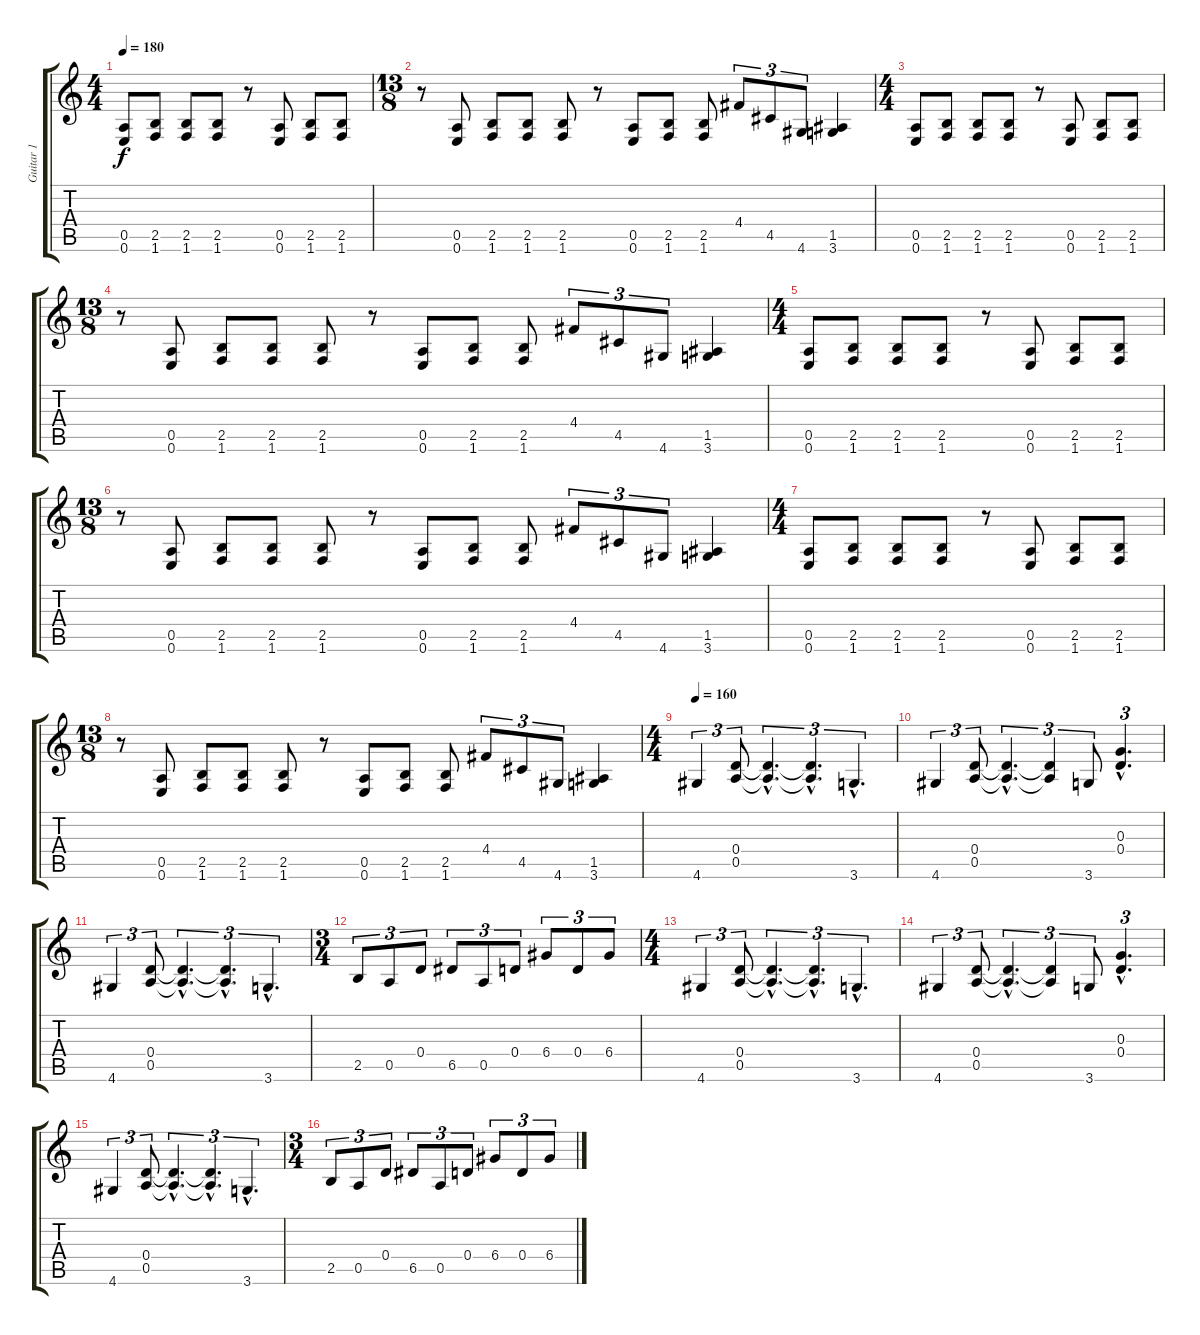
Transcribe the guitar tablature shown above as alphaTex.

\track ("Guitar 1" "Guitar 1") {instrument distortionguitar}
\staff {score tabs}
\tuning (E4 B3 G3 D3 A2 E2) {hide}
\ts (4 4)
\tempo 180
\clef g2
\ks c
(0.5 0.6).8{dy f} (2.5 1.6).8 (2.5 1.6).8 (2.5 1.6).8 r.8 (0.5 0.6).8 (2.5 1.6).8 (2.5 1.6).8 |
\ts (13 8)
r.8 (0.5 0.6).8 (2.5 1.6).8 (2.5 1.6).8 (2.5 1.6).8 r.8 (0.5 0.6).8 (2.5 1.6).8 (2.5 1.6).8 4.4.8{tu (3 2)} 4.5.8{tu (3 2)} 4.6.8{tu (3 2)} (1.5 3.6).4 |
\ts (4 4)
(0.5 0.6).8 (2.5 1.6).8 (2.5 1.6).8 (2.5 1.6).8 r.8 (0.5 0.6).8 (2.5 1.6).8 (2.5 1.6).8 |
\ts (13 8)
r.8 (0.5 0.6).8 (2.5 1.6).8 (2.5 1.6).8 (2.5 1.6).8 r.8 (0.5 0.6).8 (2.5 1.6).8 (2.5 1.6).8 4.4.8{tu (3 2)} 4.5.8{tu (3 2)} 4.6.8{tu (3 2)} (1.5 3.6).4 |
\ts (4 4)
(0.5 0.6).8 (2.5 1.6).8 (2.5 1.6).8 (2.5 1.6).8 r.8 (0.5 0.6).8 (2.5 1.6).8 (2.5 1.6).8 |
\ts (13 8)
r.8 (0.5 0.6).8 (2.5 1.6).8 (2.5 1.6).8 (2.5 1.6).8 r.8 (0.5 0.6).8 (2.5 1.6).8 (2.5 1.6).8 4.4.8{tu (3 2)} 4.5.8{tu (3 2)} 4.6.8{tu (3 2)} (1.5 3.6).4 |
\ts (4 4)
(0.5 0.6).8 (2.5 1.6).8 (2.5 1.6).8 (2.5 1.6).8 r.8 (0.5 0.6).8 (2.5 1.6).8 (2.5 1.6).8 |
\ts (13 8)
r.8 (0.5 0.6).8 (2.5 1.6).8 (2.5 1.6).8 (2.5 1.6).8 r.8 (0.5 0.6).8 (2.5 1.6).8 (2.5 1.6).8 4.4.8{tu (3 2)} 4.5.8{tu (3 2)} 4.6.8{tu (3 2)} (1.5 3.6).4 |
\ts (4 4)
\tempo 160
4.6.4{tu (3 2)} (0.4 0.5).8{tu (3 2)} (0.4{hac t} 0.5{hac t}).4{d tu (3 2)} (0.4{hac t} 0.5{hac t}).4{d tu (3 2)} 3.6{hac}.4{d tu (3 2)} |
4.6.4{tu (3 2)} (0.4 0.5).8{tu (3 2)} (0.4{hac t} 0.5{hac t}).4{d tu (3 2)} (0.4{t} 0.5{t}).4{tu (3 2)} 3.6.8{tu (3 2)} (0.3{hac} 0.4{hac}).4{d tu (3 2)} |
4.6.4{tu (3 2)} (0.4 0.5).8{tu (3 2)} (0.4{hac t} 0.5{hac t}).4{d tu (3 2)} (0.4{hac t} 0.5{hac t}).4{d tu (3 2)} 3.6{hac}.4{d tu (3 2)} |
\ts (3 4)
2.5.8{tu (3 2)} 0.5.8{tu (3 2)} 0.4.8{tu (3 2)} 6.5.8{tu (3 2)} 0.5.8{tu (3 2)} 0.4.8{tu (3 2)} 6.4.8{tu (3 2)} 0.4.8{tu (3 2)} 6.4.8{tu (3 2)} |
\ts (4 4)
4.6.4{tu (3 2)} (0.4 0.5).8{tu (3 2)} (0.4{hac t} 0.5{hac t}).4{d tu (3 2)} (0.4{hac t} 0.5{hac t}).4{d tu (3 2)} 3.6{hac}.4{d tu (3 2)} |
4.6.4{tu (3 2)} (0.4 0.5).8{tu (3 2)} (0.4{hac t} 0.5{hac t}).4{d tu (3 2)} (0.4{t} 0.5{t}).4{tu (3 2)} 3.6.8{tu (3 2)} (0.3{hac} 0.4{hac}).4{d tu (3 2)} |
4.6.4{tu (3 2)} (0.4 0.5).8{tu (3 2)} (0.4{hac t} 0.5{hac t}).4{d tu (3 2)} (0.4{hac t} 0.5{hac t}).4{d tu (3 2)} 3.6{hac}.4{d tu (3 2)} |
\ts (3 4)
2.5.8{tu (3 2)} 0.5.8{tu (3 2)} 0.4.8{tu (3 2)} 6.5.8{tu (3 2)} 0.5.8{tu (3 2)} 0.4.8{tu (3 2)} 6.4.8{tu (3 2)} 0.4.8{tu (3 2)} 6.4.8{tu (3 2)}
